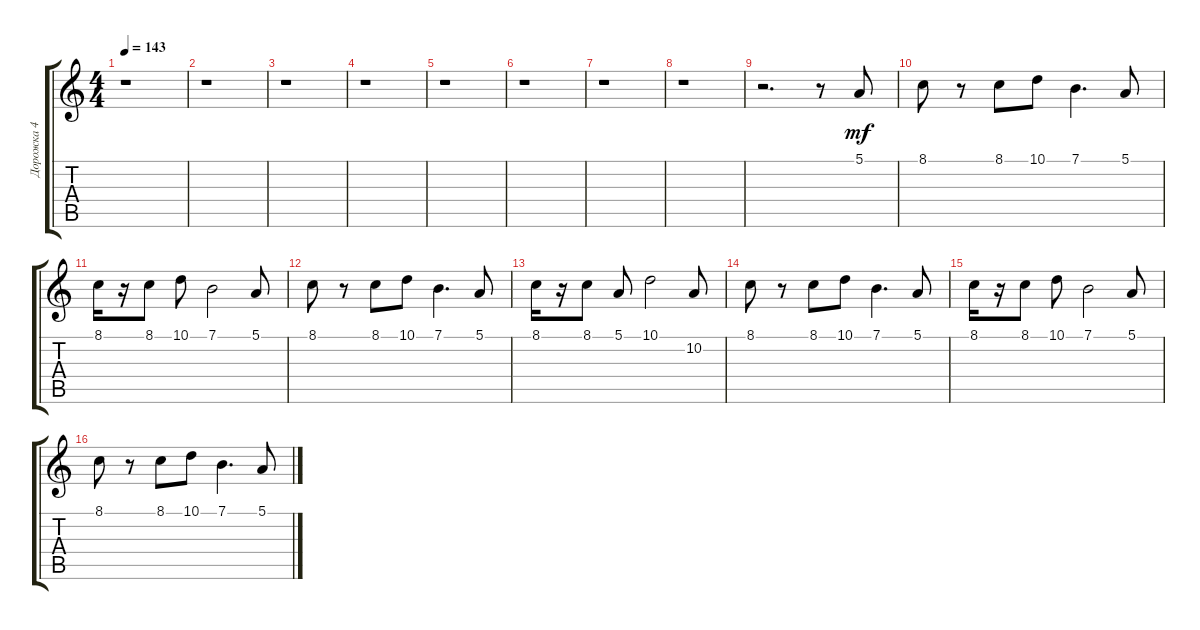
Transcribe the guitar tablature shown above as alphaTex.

\track ("Дорожка 4" "Дорожка 4") {instrument lead1square}
\staff {score tabs}
\tuning (E4 B3 G3 D3 A2 E2) {hide}
\ts (4 4)
\tempo 143
\clef g2
\ks c
r.1{dy f} |
r.1 |
r.1 |
r.1 |
r.1 |
r.1 |
r.1 |
r.1 |
r.2{d} r.8 5.1.8{dy mf} |
8.1.8 r.8 8.1.8 10.1.8 7.1.4{d} 5.1.8 |
8.1.16 r.16 8.1.8 10.1.8 7.1.2 5.1.8 |
8.1.8 r.8 8.1.8 10.1.8 7.1.4{d} 5.1.8 |
8.1.16 r.16 8.1.8 5.1.8 10.1.2 10.2.8 |
8.1.8 r.8 8.1.8 10.1.8 7.1.4{d} 5.1.8 |
8.1.16 r.16 8.1.8 10.1.8 7.1.2 5.1.8 |
8.1.8 r.8 8.1.8 10.1.8 7.1.4{d} 5.1.8
